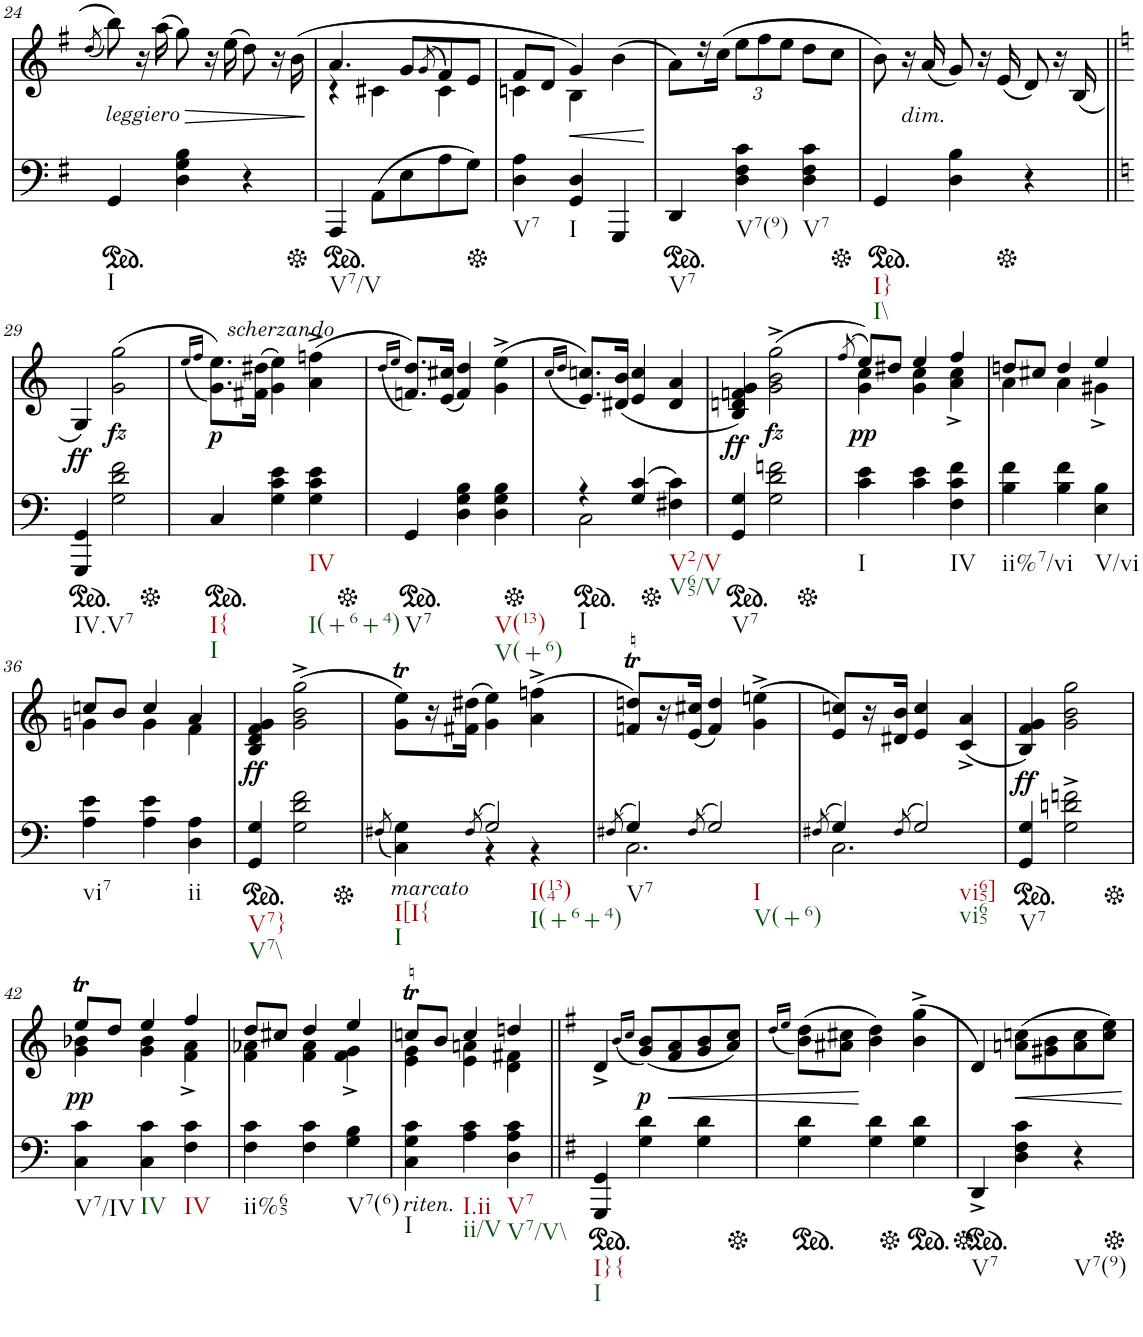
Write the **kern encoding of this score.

**kern	**kern	**dynam
*part2	*part1	*part1
*staff2	*staff1	*staff1
*I"Piano	*I"Piano	*
*I'Pno	*I'Pno	*
!!LO:PB:g=z
*clefF4	*clefG2	*
*k[f#]	*k[f#]	*
*G:	*G:	*
*M3/4	*M3/4	*
=24	=24	=24
.	(8qdd/	.
*ped	*	*
!	!LO:TX:b:i:t=leggiero	!
!LO:TX:b:t=I	!	!
4GG/	8bb\)	.
.	16r	.
.	(16aa\	.
4D\ 4G\ 4B\	8gg\)	.
.	16r	.
.	(16ee\	.
4r	8dd\)	.
.	16r	.
.	(16b\	.
=25	=25	=25
*Xped	*	*
*ped	*	*
*	*^	*
!LO:TX:b:t=V7/V	!	!	!
4AAA/	4.a/	4r	.
(8AA\L	.	4c#X\	.
8E\	8g/L	.	.
.	(8qg/	.	.
8A\	8f#/)	4c#\	.
8G\J)	8e/J	.	.
=26	=26	=26	=26
*Xped	*	*	*
!LO:TX:b:t=V7	!	!	!
4D\ 4A\	8f#/L	4cn\	.
.	8d/J	.	.
!LO:TX:b:t=I	!	!	!
!	!	!	!LO:HP:b
4GG/ 4D/	4g/)	4B\	<
4GGG/	(4b\	4ryy	.
*	*v	*v	*
.	.	[
=27	=27	=27
*ped	*	*
!LO:TX:b:t=V7	!	!
4DD/	8a\L)	.
.	16r	.
.	(16cc\JJ	.
*	*Xbrackettup	*
!LO:TX:b:t=V7(9)	!	!
4D\ 4F#\ 4c\	12ee\L	.
.	12ff#\	.
.	12ee\J	.
!LO:TX:b:t=V7	!	!
4D\ 4F#\ 4c\	8dd\L	.
.	8cc\J	.
=28	=28	=28
*Xped	*	*
*ped	*	*
!LO:TX:b:t=I}	!	!
!LO:TX:b:t=I\\	!	!
4GG/	8b\)	.
!	!LO:TX:b:i:t=dim.	!
.	16r	.
.	(16a/	.
4D\ 4B\	8g/)	.
.	16r	.
.	(16e/	.
*Xped	*	*
4r	8d/)	.
.	16r	.
.	(16B/	.
!!LO:LB:g=z
=29||	=29||	=29||
*k[]	*k[]	*
*ped	*	*
!LO:TX:b:t=IV.V7	!	!
!	!	!LO:DY:b
4GGG/ 4GG/	4G/)	ff
!	!	!LO:DY:b
2G\ 2d\ 2f\	(2g\ 2gg\	fz
=30	=30	=30
.	(16qee/LL	.
.	16qff/JJ	.
*Xped	*	*
*ped	*	*
!	!LO:TX:b:i:t=scherzando	!
!LO:TX:b:t=I{	!	!
!LO:TX:b:t=I	!	!
!	!	!LO:DY:b
4C/	8.g\ 8.ee\L))	p
.	(16f#X\ 16dd#X\Jk	.
4G\ 4c\ 4e\	4g\ 4ee\)	.
!LO:TX:b:t=IV	!	!
!LO:TX:b:t=I(+6+4)	!	!
4G\ 4c\ 4e\	(4a\^ 4ffn\^	.
=31	=31	=31
.	(16qdd/LL	.
.	16qee/JJ	.
*Xped	*	*
*ped	*	*
!LO:TX:b:t=V7	!	!
4GG/	8.fn/ 8.dd/L))	.
.	(16e/ 16cc#X/Jk	.
4D\ 4G\ 4B\	4f/ 4dd/)	.
!LO:TX:b:t=V(13)	!	!
!LO:TX:b:t=V(+6)	!	!
4D\ 4G\ 4B\	(4g\^ 4ee\^	.
=32	=32	=32
.	(16qcc/LL	.
.	16qdd/JJ	.
*Xped	*	*
*ped	*	*
*^	*	*
!LO:TX:b:t=I	!	!	!
4r	2C\	8.e/ 8.ccn/L))	.
.	.	(16d#X/ 16b/Jk	.
(4G/ 4c/	.	4e/ 4cc/	.
*Xped	*	*	*
!LO:TX:b:t=V2/V	!	!	!
!LO:TX:b:t=V65/V	!	!	!
4F#X\ 4c\)	4ryy	4d#/ 4a/	.
*v	*v	*	*
=33	=33	=33
*ped	*	*
*^	*	*
!LO:TX:b:t=V7	!	!	!
!	!	!	!LO:DY:b
*v	*v	*	*
4GG/ 4G/	4B/ 4dn/ 4fn/ 4g/)	ff
!	!	!LO:DY:b
2G\ 2d\ 2fn\	(2g\^ 2b\^ 2gg\^	fz
=34	=34	=34
.	(8qff/	.
*Xped	*	*
*	*^	*
!LO:TX:b:t=I	!	!	!
!	!	!	!LO:DY:b
4c\ 4e\	8ee/L))	4g\ 4cc\	pp
.	8dd#X/J	.	.
4c\ 4e\	4ee/	4g\ 4cc\	.
!LO:TX:b:t=IV	!	!	!
4F\ 4c\ 4f\	4ff/	4a\^ 4cc\^	.
=35	=35	=35	=35
!LO:TX:b:t=ii%7/vi	!	!	!
4B\ 4f\	8ddn/L	4a\	.
.	8cc#X/J	.	.
4B\ 4f\	4dd/	4a\	.
!LO:TX:b:t=V/vi	!	!	!
4E\ 4B\	4ee/	4g#X^\	.
!!LO:LB:g=z	!!
=36	=36	=36	=36
!LO:TX:b:t=vi7	!	!	!
4A\ 4e\	8ccn/L	4gn\	.
.	8b/J	.	.
4A\ 4e\	4cc/	4g\	.
!LO:TX:b:t=ii	!	!	!
4D\ 4A\	4a/	4f\	.
*	*v	*v	*
=37	=37	=37
*ped	*	*
*	*^	*
!LO:TX:b:t=V7}	!	!	!
!LO:TX:b:t=V7\\	!	!	!
!	!	!	!LO:DY:b
*	*v	*v	*
4GG/ 4G/	4B/ 4d/ 4f/ 4g/	ff
2G\ 2d\ 2f\	(2g\^ 2b\^ 2gg\^	.
=38	=38	=38
*Xped	*	*
(8qF#X/	.	.
*^	*	*
!LO:TX:b:i:t=marcato	!	!	!
!LO:TX:b:t=I[I{	!	!	!
!LO:TX:b:t=I	!	!	!
4C\ 4G\)	4ryy	8g\T 8ee\TL)	.
.	.	16r	.
.	.	(16f#X\ 16dd#X\JJ	.
(8qF#/	.	.	.
!LO:TX:b:t=I(134)	!	!	!
!LO:TX:b:t=I(+6+4)	!	!	!
2G/)	4r	4g\ 4ee\)	.
.	4r	(4a\^ 4ffn\^	.
=39	=39	=39	=39
(8qF#X/	.	.	.
!LO:TX:b:t=V7	!	!	!
4G/)	2.C\	8fn/T 8ddn/TL)	.
.	.	16r	.
.	.	(16e/ 16cc#X/JJ	.
(8qF#/	.	.	.
!LO:TX:b:t=I	!	!	!
!LO:TX:b:t=V(+6)	!	!	!
2G/)	.	4f/ 4dd/)	.
.	.	(4g\^ 4een\^	.
=40	=40	=40	=40
(8qF#X/	.	.	.
4G/)	2.C\	8e/ 8ccn/L)	.
.	.	16r	.
.	.	16d#X/ 16b/JJ	.
(8qF#/	.	.	.
!LO:TX:b:t=vi65]	!	!	!
!LO:TX:b:t=vi65	!	!	!
2G/)	.	4e/ 4cc/	.
.	.	(4c/^ 4a/^	.
*v	*v	*	*
=41	=41	=41
*ped	*	*
!LO:TX:b:t=V7	!	!
!	!	!LO:DY:b
4GG/ 4G/	4B/ 4f/ 4g/)	ff
2G\^ 2dn\^ 2fn\^	2g\ 2b\ 2gg\	.
!!LO:LB:g=z
=42	=42	=42
*Xped	*	*
*	*^	*
!LO:TX:b:t=V7/IV	!	!	!
!	!	!	!LO:DY:b
4C\ 4c\	8eet/L	4g\ 4b-X\	pp
.	8dd/J	.	.
!LO:TX:b:t=IV	!	!	!
4C\ 4c\	4ee/	4g\ 4b-\	.
!LO:TX:b:t=IV	!	!	!
4F\ 4c\	4ff/	4f\^ 4a\^	.
=43	=43	=43	=43
!LO:TX:b:t=ii%65	!	!	!
4F\ 4c\	8dd/L	4f\ 4a-X\	.
.	8cc#X/J	.	.
4F\ 4c\	4dd/	4f\ 4a-\	.
!LO:TX:b:t=V7(6)	!	!	!
4G\ 4B\	4ee/	4f\^ 4g\^	.
=44	=44	=44	=44
!LO:TX:b:i:t=riten.	!	!	!
!LO:TX:b:t=I	!	!	!
4C\ 4G\ 4c\	8ccnT/L	4e\ 4g\	.
.	8b/J	.	.
!LO:TX:b:t=I.ii	!	!	!
!LO:TX:b:t=ii/V	!	!	!
4A\ 4c\	4cc/	4e\ 4an\	.
!LO:TX:b:t=V7	!	!	!
!LO:TX:b:t=V7/V\\	!	!	!
4D\ 4A\ 4c\	4ddn/	4d\ 4f#X\	.
*	*v	*v	*
=45||	=45||	=45||
*k[f#]	*k[f#]	*
*ped	*	*
*	*^	*
!LO:TX:b:t=I}{	!	!	!
!LO:TX:b:t=I	!	!	!
*	*v	*v	*
4GGG/ 4GG/	4d^/	.
.	(16qb/LL	.
.	16qcc/JJ	.
!	!	!LO:DY:b
4G\ 4d\	(8g/ 8b/L)	p
!	!	!LO:HP:b
.	8f#/ 8a/	<
4G\ 4d\	8g/ 8b/	.
.	8a/ 8cc/J)	.
=46	=46	=46
.	(16qdd/LL	.
.	16qee/JJ	.
*Xped	*	*
*ped	*	*
4G\ 4d\	(8b\ 8dd\L)	.
.	8a#X\ 8cc#X\J	.
4G\ 4d\	4b\ 4dd\)	[
*Xped	*	*
*ped	*	*
4G\ 4d\	(4b\^ 4gg\^	.
=47	=47	=47
*Xped	*	*
*ped	*	*
!LO:TX:b:t=V7	!	!
4DD^/	4d/)	.
!	!	!LO:HP:b
4D\ 4F#\ 4c\	(8an\ 8ccn\L	<
.	8g#X\ 8b\	.
!LO:TX:b:t=V7(9)	!	!
4r	8a\ 8cc\	.
.	8cc\ 8ee\J)	.
.	.	[
*Xped	*	*
=	=	=
*-	*-	*-
